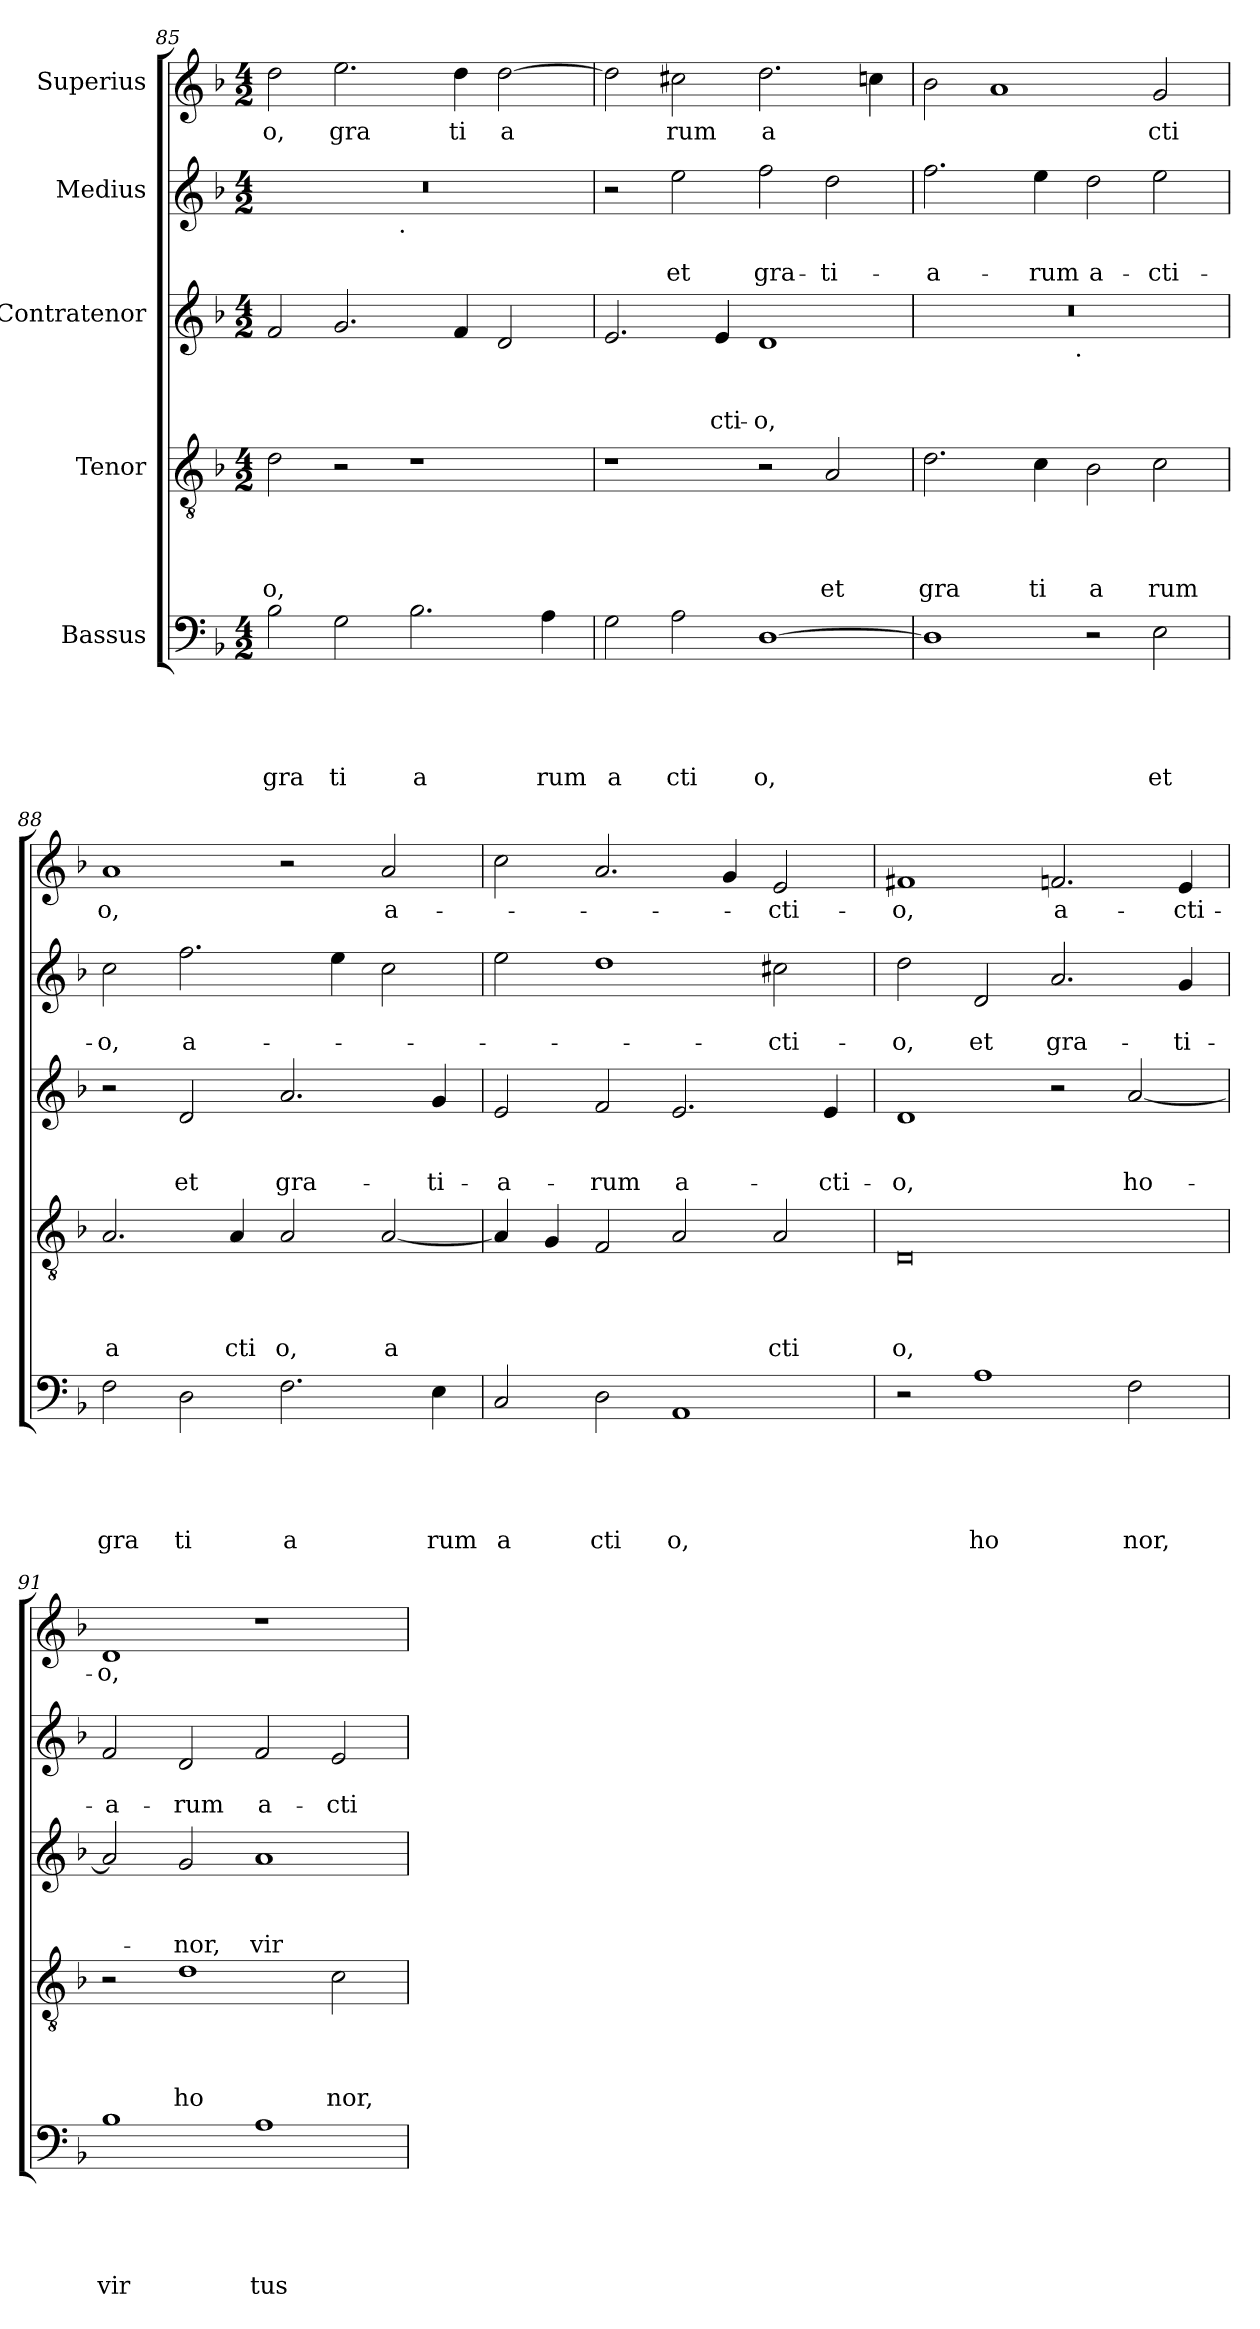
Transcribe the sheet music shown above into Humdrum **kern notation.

**kern	**text	**text	**text	**text	**text	**kern	**text	**text	**text	**text	**kern	**text	**text	**text	**kern	**text	**text	**kern	**text
*part5	*part5	*part5	*part5	*part5	*part5	*part4	*part4	*part4	*part4	*part4	*part3	*part3	*part3	*part3	*part2	*part2	*part2	*part1	*part1
*staff5	*staff5	*staff5	*staff5	*staff5	*staff5	*staff4	*staff4	*staff4	*staff4	*staff4	*staff3	*staff3	*staff3	*staff3	*staff2	*staff2	*staff2	*staff1	*staff1
*I"Bassus	*	*	*	*	*	*I"Tenor	*	*	*	*	*I"Contratenor	*	*	*	*I"Medius	*	*	*I"Superius	*
*clefF4	*	*	*	*	*	*clefGv2	*	*	*	*	*clefG2	*	*	*	*clefG2	*	*	*clefG2	*
*k[b-]	*	*	*	*	*	*k[b-]	*	*	*	*	*k[b-]	*	*	*	*k[b-]	*	*	*k[b-]	*
*F:	*	*	*	*	*	*F:	*	*	*	*	*F:	*	*	*	*F:	*	*	*F:	*
*M4/2	*	*	*	*	*	*M4/2	*	*	*	*	*M4/2	*	*	*	*M4/2	*	*	*M4/2	*
=85	=85	=85	=85	=85	=85	=85	=85	=85	=85	=85	=85	=85	=85	=85	=85	=85	=85	=85	=85
!	!	!	!	!	!LO:LY:b	!	!	!	!	!LO:LY:b	!	!	!	!	!	!	!	!	!LO:LY:b
*	*	*	*	*	*	*	*	*	*	*	*	*	*	*	*^	*	*	*	*
2B-\	.	.	.	.	gra	2d\	.	.	.	o,	2f/	.	.	.	0r	2ryy	.	.	2dd\	o,
!	!	!	!	!	!LO:LY:b	!	!	!	!	!	!	!	!	!	!	!	!	!	!	!LO:LY:b
2G\	.	.	.	.	ti	2r	.	.	.	.	2.g/	.	.	.	.	4...ryy	.	.	2.ee\	gra
!	!	!	!	!	!	!	!	!	!	!	!	!	!	!	!	!LO:TX:b:t=.	!	!	!	!
.	.	.	.	.	.	.	.	.	.	.	.	.	.	.	.	1ryy	.	.	.	.
!	!	!	!	!	!LO:LY:b	!	!	!	!	!	!	!	!	!	!	!	!	!	!	!
2.B-\	.	.	.	.	a	1r	.	.	.	.	.	.	.	.	.	.	.	.	.	.
!	!	!	!	!	!	!	!	!	!	!	!	!	!	!	!	!	!	!	!	!LO:LY:b
.	.	.	.	.	.	.	.	.	.	.	4f/	.	.	.	.	.	.	.	4dd\	ti
!	!	!	!	!	!	!	!	!	!	!	!	!	!	!	!	!	!	!	!	!LO:LY:b
.	.	.	.	.	.	.	.	.	.	.	2d/	.	.	.	.	.	.	.	[>2dd\	a
!	!	!	!	!	!LO:LY:b	!	!	!	!	!	!	!	!	!	!	!	!	!	!	!
4A\	.	.	.	.	rum	.	.	.	.	.	.	.	.	.	.	.	.	.	.	.
.	.	.	.	.	.	.	.	.	.	.	.	.	.	.	.	32ryy	.	.	.	.
=86	=86	=86	=86	=86	=86	=86	=86	=86	=86	=86	=86	=86	=86	=86	=86	=86	=86	=86	=86	=86
!	!	!	!	!	!LO:LY:b	!	!	!	!	!	!	!	!	!	!	!	!	!	!	!
*	*	*	*	*	*	*	*	*	*	*	*	*	*	*	*v	*v	*	*	*	*
2G\	.	.	.	.	a	1r	.	.	.	.	2.e/	.	.	.	2r	.	.	2dd\]	.
!	!	!	!	!	!LO:LY:b	!	!	!	!	!	!	!	!	!	!	!	!LO:LY:b	!	!LO:LY:b
2A\	.	.	.	.	cti	.	.	.	.	.	.	.	.	.	2ee\	.	et	2cc#X\	rum
!	!	!	!	!	!	!	!	!	!	!	!	!	!	!LO:LY:b	!	!	!	!	!
.	.	.	.	.	.	.	.	.	.	.	4e/	.	.	-cti-	.	.	.	.	.
!	!	!	!	!	!LO:LY:b	!	!	!	!	!	!	!	!	!LO:LY:b	!	!	!LO:LY:b	!	!LO:LY:b
[>1D	.	.	.	.	o,	2r	.	.	.	.	1d	.	.	-o,	2ff\	.	gra-	2.dd\	a
!	!	!	!	!	!	!	!	!	!	!LO:LY:b	!	!	!	!	!	!	!LO:LY:b	!	!
.	.	.	.	.	.	2A/	.	.	.	et	.	.	.	.	2dd\	.	-ti-	.	.
.	.	.	.	.	.	.	.	.	.	.	.	.	.	.	.	.	.	4ccn\	.
=87	=87	=87	=87	=87	=87	=87	=87	=87	=87	=87	=87	=87	=87	=87	=87	=87	=87	=87	=87
!	!	!	!	!	!	!	!	!	!	!LO:LY:b	!	!	!	!	!	!	!LO:LY:b	!	!
*	*	*	*	*	*	*	*	*	*	*	*^	*	*	*	*	*	*	*	*
1D]	.	.	.	.	.	2.d\	.	.	.	gra	0r	2ryy	.	.	.	2.ff\	.	-a-	2b-\	.
.	.	.	.	.	.	.	.	.	.	.	.	4...ryy	.	.	.	.	.	.	1a	.
!	!	!	!	!	!	!	!	!	!	!LO:LY:b	!	!	!	!	!	!	!	!LO:LY:b	!	!
.	.	.	.	.	.	4c\	.	.	.	ti	.	.	.	.	.	4ee\	.	-rum	.	.
!	!	!	!	!	!	!	!	!	!	!	!	!LO:TX:b:t=.	!	!	!	!	!	!	!	!
.	.	.	.	.	.	.	.	.	.	.	.	1ryy	.	.	.	.	.	.	.	.
!	!	!	!	!	!	!	!	!	!	!LO:LY:b	!	!	!	!	!	!	!	!LO:LY:b	!	!
2r	.	.	.	.	.	2B-\	.	.	.	a	.	.	.	.	.	2dd\	.	a-	.	.
!	!	!	!	!	!LO:LY:b	!	!	!	!	!LO:LY:b	!	!	!	!	!	!	!	!LO:LY:b	!	!LO:LY:b
2E\	.	.	.	.	et	2c\	.	.	.	rum	.	.	.	.	.	2ee\	.	-cti-	2g/	cti
.	.	.	.	.	.	.	.	.	.	.	.	32ryy	.	.	.	.	.	.	.	.
!!LO:PB:g=z
=88	=88	=88	=88	=88	=88	=88	=88	=88	=88	=88	=88	=88	=88	=88	=88	=88	=88	=88	=88	=88
!	!	!	!	!	!LO:LY:b	!	!	!	!	!LO:LY:b	!	!	!	!	!	!	!	!LO:LY:b	!	!LO:LY:b
*	*	*	*	*	*	*	*	*	*	*	*v	*v	*	*	*	*	*	*	*	*
2F\	.	.	.	.	gra	2.A/	.	.	.	a	2r	.	.	.	2cc\	.	-o,	1a	o,
!	!	!	!	!	!LO:LY:b	!	!	!	!	!	!	!	!	!LO:LY:b	!	!	!LO:LY:b	!	!
2D\	.	.	.	.	ti	.	.	.	.	.	2d/	.	.	et	2.ff\	.	a-	.	.
!	!	!	!	!	!	!	!	!	!	!LO:LY:b	!	!	!	!	!	!	!	!	!
.	.	.	.	.	.	4A/	.	.	.	cti	.	.	.	.	.	.	.	.	.
!	!	!	!	!	!LO:LY:b	!	!	!	!	!LO:LY:b	!	!	!	!LO:LY:b	!	!	!	!	!
2.F\	.	.	.	.	a	2A/	.	.	.	o,	2.a/	.	.	gra-	.	.	.	2r	.
.	.	.	.	.	.	.	.	.	.	.	.	.	.	.	4ee\	.	.	.	.
!	!	!	!	!	!	!	!	!	!	!LO:LY:b	!	!	!	!	!	!	!	!	!LO:LY:b
.	.	.	.	.	.	[<2A/	.	.	.	a	.	.	.	.	2cc\	.	.	2a/	a-
!	!	!	!	!	!LO:LY:b	!	!	!	!	!	!	!	!	!LO:LY:b	!	!	!	!	!
4E\	.	.	.	.	rum	.	.	.	.	.	4g/	.	.	-ti-	.	.	.	.	.
=89	=89	=89	=89	=89	=89	=89	=89	=89	=89	=89	=89	=89	=89	=89	=89	=89	=89	=89	=89
!	!	!	!	!	!LO:LY:b	!	!	!	!	!	!	!	!	!LO:LY:b	!	!	!	!	!
2C/	.	.	.	.	a	4A/]	.	.	.	.	2e/	.	.	-a-	2ee\	.	.	2cc\	.
.	.	.	.	.	.	4G/	.	.	.	.	.	.	.	.	.	.	.	.	.
!	!	!	!	!	!LO:LY:b	!	!	!	!	!	!	!	!	!LO:LY:b	!	!	!	!	!
2D\	.	.	.	.	cti	2F/	.	.	.	.	2f/	.	.	-rum	1dd	.	.	2.a/	.
!	!	!	!	!	!LO:LY:b	!	!	!	!	!	!	!	!	!LO:LY:b	!	!	!	!	!
1AA	.	.	.	.	o,	2A/	.	.	.	.	2.e/	.	.	a-	.	.	.	.	.
.	.	.	.	.	.	.	.	.	.	.	.	.	.	.	.	.	.	4g/	.
!	!	!	!	!	!	!	!	!	!	!LO:LY:b	!	!	!	!	!	!	!LO:LY:b	!	!LO:LY:b
.	.	.	.	.	.	2A/	.	.	.	cti	.	.	.	.	2cc#X\	.	-cti-	2e/	-cti-
!	!	!	!	!	!	!	!	!	!	!	!	!	!	!LO:LY:b	!	!	!	!	!
.	.	.	.	.	.	.	.	.	.	.	4e/	.	.	-cti-	.	.	.	.	.
=90	=90	=90	=90	=90	=90	=90	=90	=90	=90	=90	=90	=90	=90	=90	=90	=90	=90	=90	=90
!	!	!	!	!	!	!	!	!	!	!LO:LY:b	!	!	!	!LO:LY:b	!	!	!LO:LY:b	!	!LO:LY:b
2r	.	.	.	.	.	0D	.	.	.	o,	1d	.	.	-o,	2dd\	.	-o,	1f#X	-o,
!	!	!	!	!	!LO:LY:b	!	!	!	!	!	!	!	!	!	!	!	!LO:LY:b	!	!
1A	.	.	.	.	ho	.	.	.	.	.	.	.	.	.	2d/	.	et	.	.
!	!	!	!	!	!	!	!	!	!	!	!	!	!	!	!	!	!LO:LY:b	!	!LO:LY:b
.	.	.	.	.	.	.	.	.	.	.	2r	.	.	.	2.a/	.	gra-	2.fn</	a-
!	!	!	!	!	!LO:LY:b	!	!	!	!	!	!	!	!	!LO:LY:b	!	!	!	!	!
2F\	.	.	.	.	nor,	.	.	.	.	.	[<2a/	.	.	ho-	.	.	.	.	.
!	!	!	!	!	!	!	!	!	!	!	!	!	!	!	!	!	!LO:LY:b	!	!LO:LY:b
.	.	.	.	.	.	.	.	.	.	.	.	.	.	.	4g/	.	-ti-	4e/	-cti-
=91	=91	=91	=91	=91	=91	=91	=91	=91	=91	=91	=91	=91	=91	=91	=91	=91	=91	=91	=91
!	!	!	!	!	!LO:LY:b	!	!	!	!	!	!	!	!	!	!	!	!LO:LY:b	!	!LO:LY:b
1B-	.	.	.	.	vir	2r	.	.	.	.	2a/]	.	.	.	2f/	.	-a-	1d	-o,
!	!	!	!	!	!	!	!	!	!	!LO:LY:b	!	!	!	!LO:LY:b	!	!	!LO:LY:b	!	!
.	.	.	.	.	.	1d	.	.	.	ho	2g/	.	.	-nor,	2d/	.	-rum	.	.
!	!	!	!	!	!LO:LY:b	!	!	!	!	!	!	!	!	!LO:LY:b	!	!	!LO:LY:b	!	!
1A	.	.	.	.	tus	.	.	.	.	.	1a	.	.	vir-	2f/	.	a-	1r	.
!	!	!	!	!	!	!	!	!	!	!LO:LY:b	!	!	!	!	!	!	!LO:LY:b	!	!
.	.	.	.	.	.	2c\	.	.	.	nor,	.	.	.	.	2e/	.	-cti-	.	.
=	=	=	=	=	=	=	=	=	=	=	=	=	=	=	=	=	=	=	=
*-	*-	*-	*-	*-	*-	*-	*-	*-	*-	*-	*-	*-	*-	*-	*-	*-	*-	*-	*-
